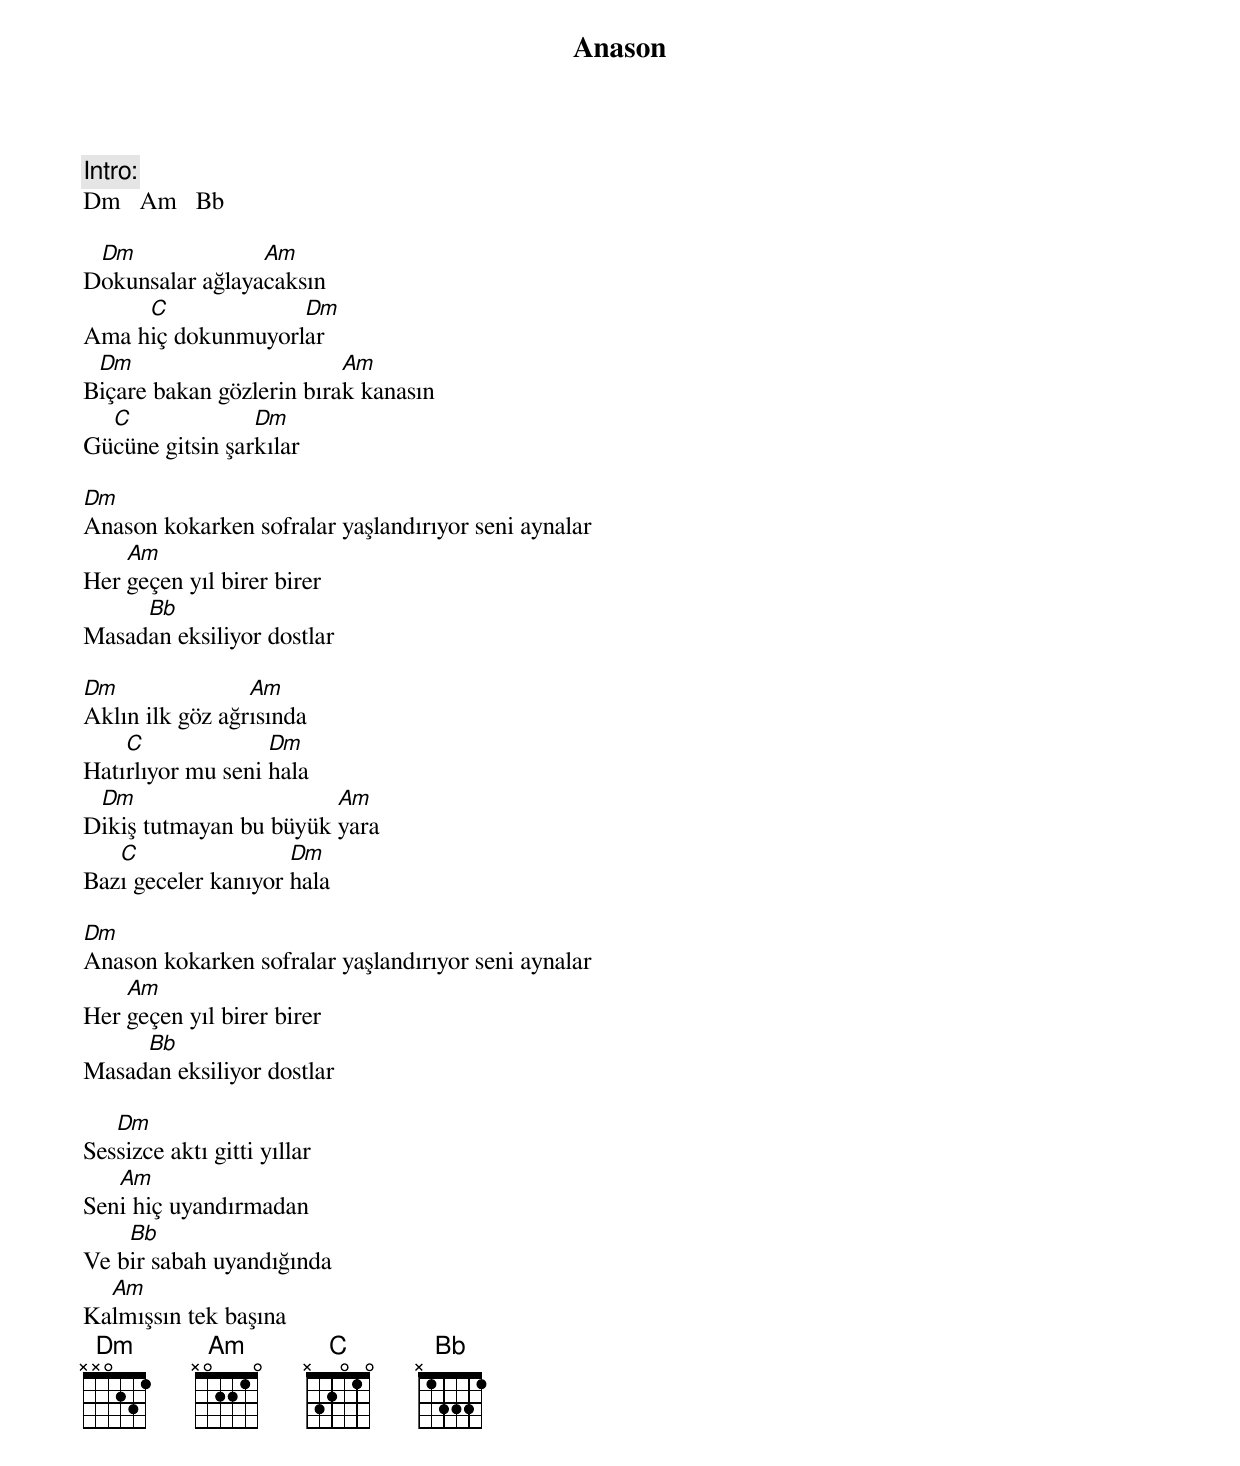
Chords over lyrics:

{title: Anason}
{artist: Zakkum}

Intro:
Dm   Am   Bb

 Dm              Am
Dokunsalar ağlayacaksın
     C             Dm
Ama hiç dokunmuyorlar
 Dm                       Am
Biçare bakan gözlerin bırak kanasın
  C              Dm
Gücüne gitsin şarkılar

Dm
Anason kokarken sofralar yaşlandırıyor seni aynalar
    Am
Her geçen yıl birer birer
     Bb
Masadan eksiliyor dostlar

Dm               Am
Aklın ilk göz ağrısında
    C              Dm
Hatırlıyor mu seni hala
 Dm                     Am
Dikiş tutmayan bu büyük yara
   C                 Dm
Bazı geceler kanıyor hala

Dm
Anason kokarken sofralar yaşlandırıyor seni aynalar
    Am
Her geçen yıl birer birer
     Bb
Masadan eksiliyor dostlar

   Dm
Sessizce aktı gitti yıllar
   Am
Seni hiç uyandırmadan
    Bb
Ve bir sabah uyandığında
  Am
Kalmışsın tek başına
